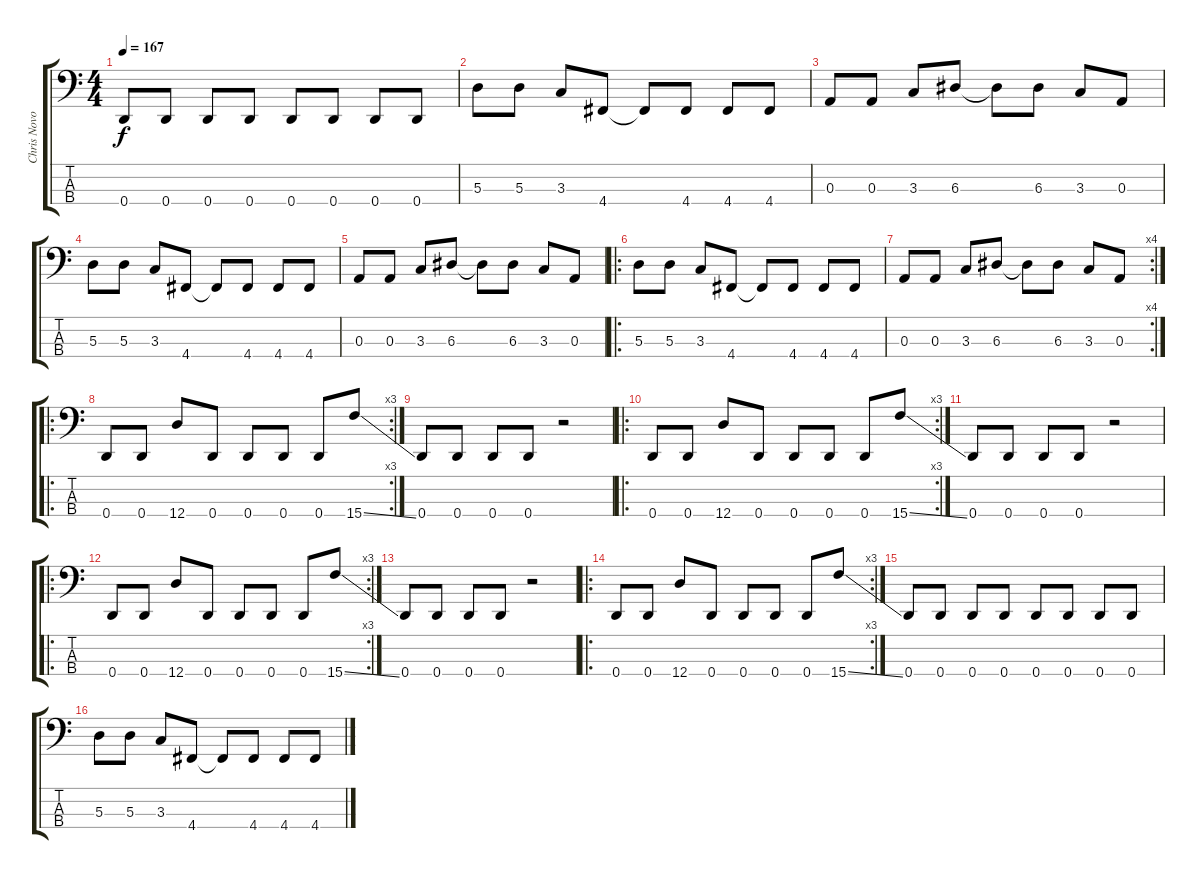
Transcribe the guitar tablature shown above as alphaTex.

\track ("Chris Novoselic" "Chris Novo") {instrument electricbasspick}
\staff {score tabs}
\tuning (G2 D2 A1 D1) {hide}
\ts (4 4)
\tempo 167
\clef f4
\ks c
0.4.8{dy f} 0.4.8 0.4.8 0.4.8 0.4.8 0.4.8 0.4.8 0.4.8 |
5.3.8 5.3.8 3.3.8 4.4.8 4.4{t}.8 4.4.8 4.4.8 4.4.8 |
0.3.8 0.3.8 3.3.8 6.3.8 6.3{t}.8 6.3.8 3.3.8 0.3.8 |
5.3.8 5.3.8 3.3.8 4.4.8 4.4{t}.8 4.4.8 4.4.8 4.4.8 |
0.3.8 0.3.8 3.3.8 6.3.8 6.3{t}.8 6.3.8 3.3.8 0.3.8 |
\ro
5.3.8 5.3.8 3.3.8 4.4.8 4.4{t}.8 4.4.8 4.4.8 4.4.8 |
\rc 4
0.3.8 0.3.8 3.3.8 6.3.8 6.3{t}.8 6.3.8 3.3.8 0.3.8 |
\ro
\rc 3
0.4.8 0.4.8 12.4.8 0.4.8 0.4.8 0.4.8 0.4.8 15.4{ss}.8 |
0.4.8 0.4.8 0.4.8 0.4.8 r.2 |
\ro
\rc 3
0.4.8 0.4.8 12.4.8 0.4.8 0.4.8 0.4.8 0.4.8 15.4{ss}.8 |
0.4.8 0.4.8 0.4.8 0.4.8 r.2 |
\ro
\rc 3
0.4.8 0.4.8 12.4.8 0.4.8 0.4.8 0.4.8 0.4.8 15.4{ss}.8 |
0.4.8 0.4.8 0.4.8 0.4.8 r.2 |
\ro
\rc 3
0.4.8 0.4.8 12.4.8 0.4.8 0.4.8 0.4.8 0.4.8 15.4{ss}.8 |
0.4.8 0.4.8 0.4.8 0.4.8 0.4.8 0.4.8 0.4.8 0.4.8 |
5.3.8 5.3.8 3.3.8 4.4.8 4.4{t}.8 4.4.8 4.4.8 4.4.8
